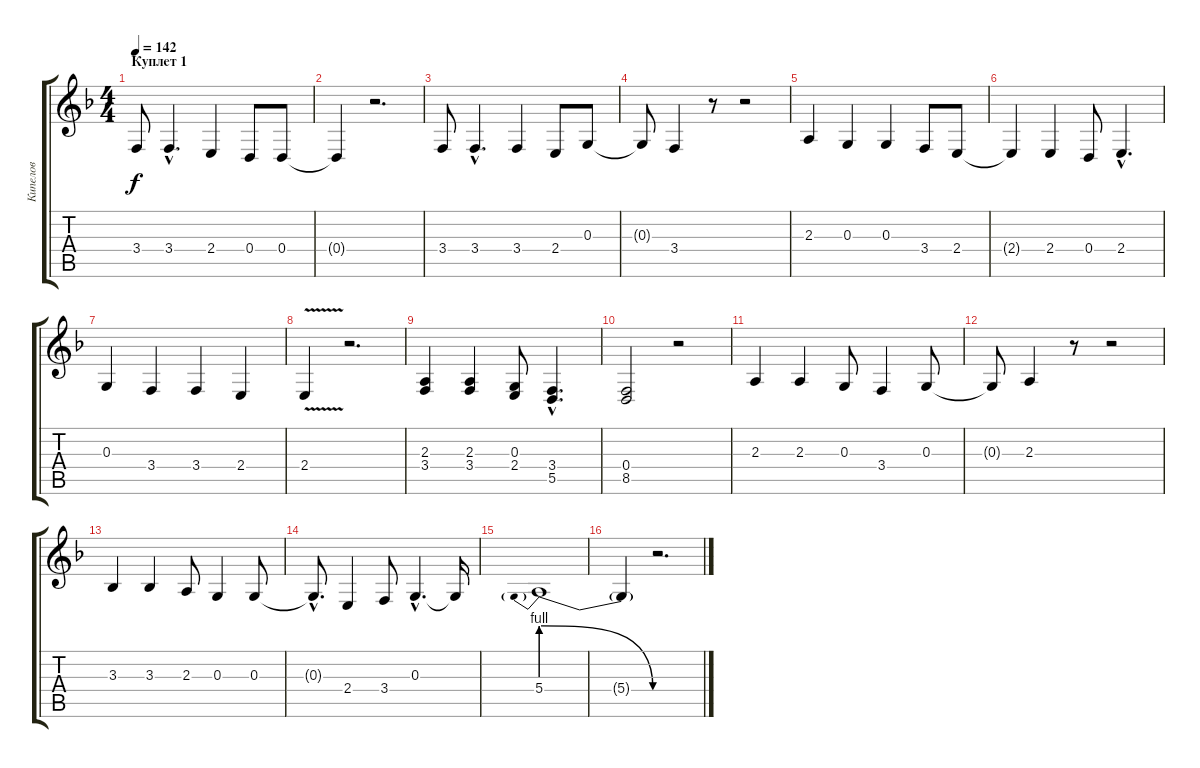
\track ("Кипелов" "Кипелов") {instrument lead6voice}
\staff {score tabs}
\tuning (E4 B3 G3 D3 A2 E2) {hide}
\ts (4 4)
\section ("" "Куплет 1")
\tempo 142
\clef g2
\ks dminor
3.4.8{dy f} 3.4{hac}.4{d} 2.4.4 0.4.8 0.4.8 |
0.4{t}.4 r.2{d} |
3.4.8 3.4{hac}.4{d} 3.4.4 2.4.8 0.3.8 |
0.3{t}.8 3.4.4 r.8 r.2 |
2.3.4 0.3.4 0.3.4 3.4.8 2.4.8 |
2.4{t}.4 2.4.4 0.4.8 2.4{hac}.4{d} |
0.3.4 3.4.4 3.4.4 2.4.4 |
2.4{v}.4 r.2{d} |
(2.3 3.4).4 (2.3 3.4).4 (0.3 2.4).8 (3.4{hac} 5.5{hac}).4{d} |
(0.4 8.5).2 r.2 |
2.3.4 2.3.4 0.3.8 3.4.4 0.3.8 |
0.3{t}.8 2.3.4 r.8 r.2 |
3.3.4 3.3.4 2.3.8 0.3.4 0.3.8 |
0.3{hac t}.8{d} 2.4.4 3.4.8 0.3{hac}.4{d} 0.3{t}.16 |
5.4{be (prebendrelease 0 4 60 0)}.1 |
5.4{t}.4 r.2{d}
